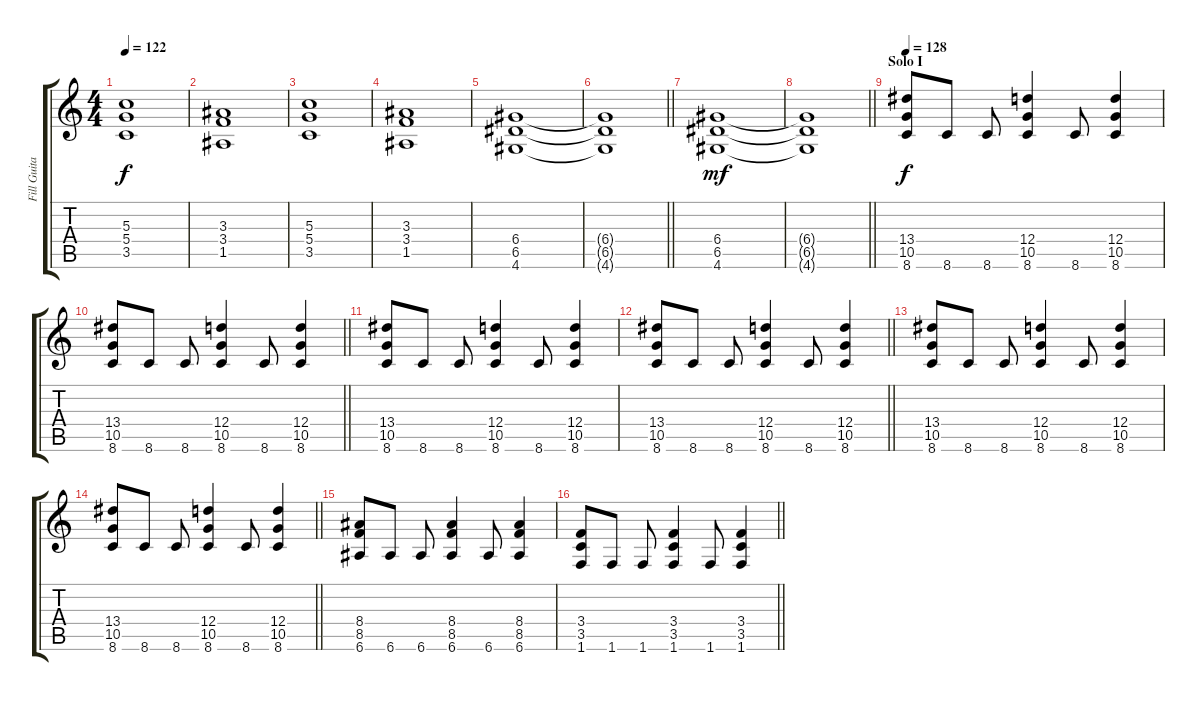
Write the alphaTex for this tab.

\track ("Fill Guitar" "Fill Guita") {instrument overdrivenguitar}
\staff {score tabs}
\tuning (E4 B3 G3 D3 A2 E2) {hide}
\ts (4 4)
\tempo 122
\clef g2
\ks c
(5.3 5.4 3.5).1{dy f} |
(3.3 3.4 1.5).1 |
(5.3 5.4 3.5).1 |
(3.3 3.4 1.5).1 |
(6.4 6.5 4.6).1 |
\barLineRight lightlight
(6.4{t} 6.5{t} 4.6{t}).1 |
(6.4 6.5 4.6).1{dy mf} |
\barLineRight lightlight
(6.4{t} 6.5{t} 4.6{t}).1 |
\section ("" "Solo I")
\tempo 128
(13.4 10.5 8.6).8{dy f} 8.6.8 8.6.8 (12.4 10.5 8.6).4 8.6.8 (12.4 10.5 8.6).4 |
\barLineRight lightlight
(13.4 10.5 8.6).8 8.6.8 8.6.8 (12.4 10.5 8.6).4 8.6.8 (12.4 10.5 8.6).4 |
(13.4 10.5 8.6).8 8.6.8 8.6.8 (12.4 10.5 8.6).4 8.6.8 (12.4 10.5 8.6).4 |
\barLineRight lightlight
(13.4 10.5 8.6).8 8.6.8 8.6.8 (12.4 10.5 8.6).4 8.6.8 (12.4 10.5 8.6).4 |
(13.4 10.5 8.6).8 8.6.8 8.6.8 (12.4 10.5 8.6).4 8.6.8 (12.4 10.5 8.6).4 |
\barLineRight lightlight
(13.4 10.5 8.6).8 8.6.8 8.6.8 (12.4 10.5 8.6).4 8.6.8 (12.4 10.5 8.6).4 |
(8.4 8.5 6.6).8 6.6.8 6.6.8 (8.4 8.5 6.6).4 6.6.8 (8.4 8.5 6.6).4 |
\barLineRight lightlight
(3.4 3.5 1.6).8 1.6.8 1.6.8 (3.4 3.5 1.6).4 1.6.8 (3.4 3.5 1.6).4
